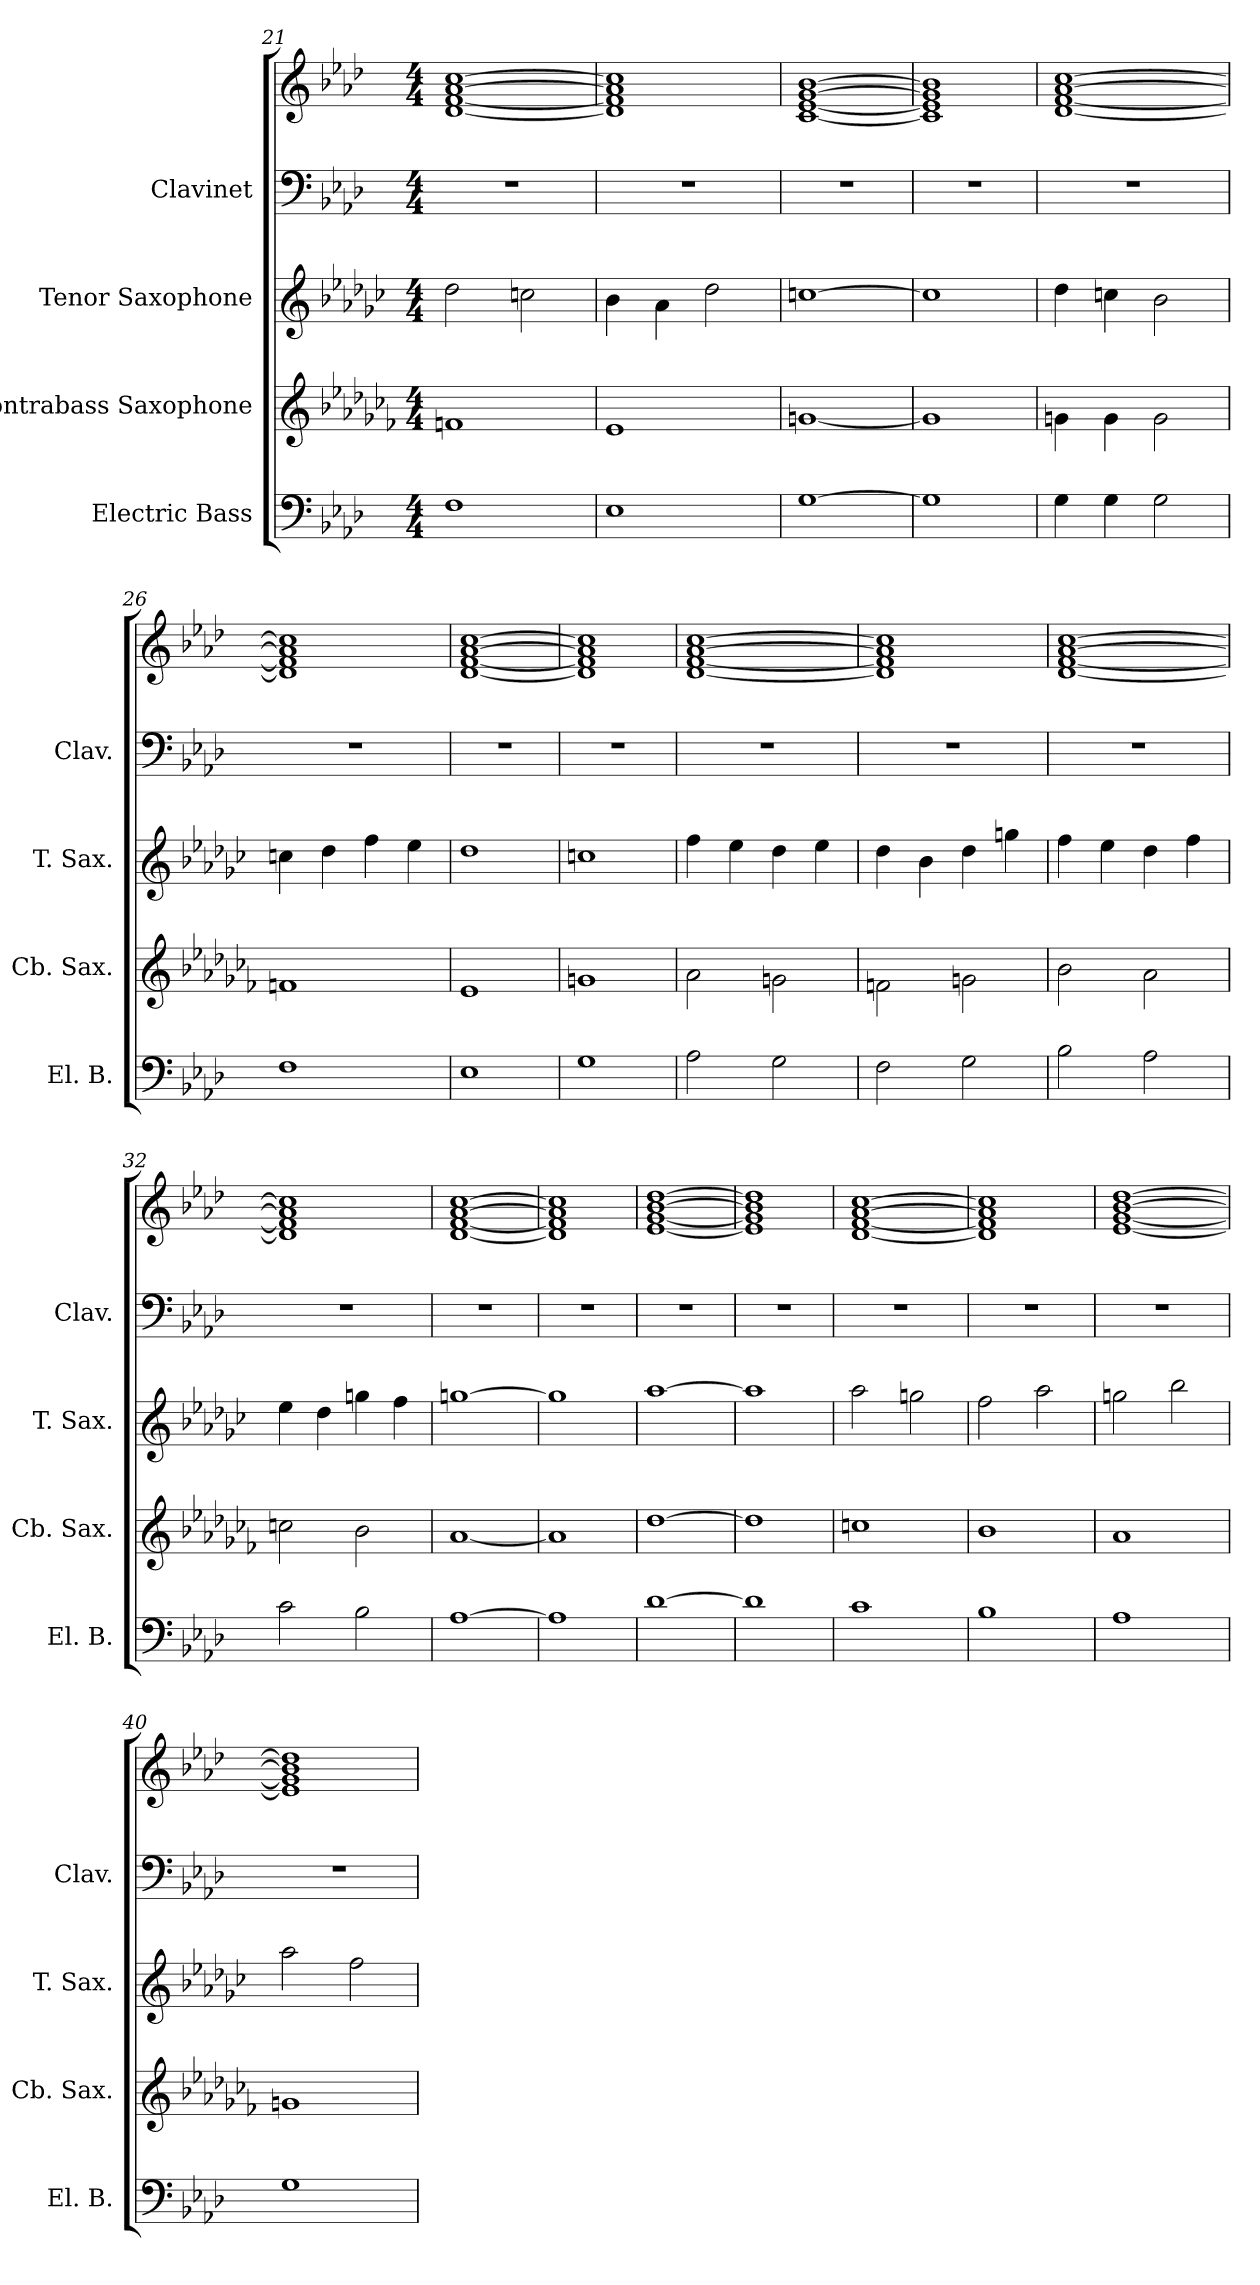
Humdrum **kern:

**kern	**kern	**kern	**kern	**kern
*part4	*part3	*part2	*part1	*part1
*staff5	*staff4	*staff3	*staff2	*staff1
*I"Electric Bass	*I"Contrabass Saxophone	*I"Tenor Saxophone	*I"Clavinet	*
*I'El. B.	*I'Cb. Sax.	*I'T. Sax.	*I'Clav.	*
*clefF4	*clefG2	*clefG2	*clefF4	*clefG2
*ITrd7c12	*ITrd12c21	*ITrd8c14	*	*
*k[b-e-a-d-]	*k[b-e-a-d-g-c-f-]	*k[b-e-a-d-g-c-]	*k[b-e-a-d-]	*k[b-e-a-d-]
*M4/4	*M4/4	*M4/4	*M4/4	*M4/4
=21	=21	=21	=21	=21
1FF	1Fn	2d-\	1r	[1d- [1f [1a- [1cc
.	.	2cn\	.	.
=22	=22	=22	=22	=22
1EE-	1E-	4B-\	1r	1d-] 1f] 1a-] 1cc]
.	.	4A-\	.	.
.	.	2d-\	.	.
=23	=23	=23	=23	=23
[1GG	[1Gn	[1cn	1r	[1c [1e- [1g [1b-
!!LO:PB:g=z
=24	=24	=24	=24	=24
1GG]	1G]	1c]	1r	1c] 1e-] 1g] 1b-]
=25	=25	=25	=25	=25
4GG\	4Gn\	4d-\	1r	[1d- [1f [1a- [1cc
4GG\	4G\	4cn\	.	.
2GG\	2G\	2B-\	.	.
=26	=26	=26	=26	=26
1FF	1Fn	4cn\	1r	1d-] 1f] 1a-] 1cc]
.	.	4d-\	.	.
.	.	4f\	.	.
.	.	4e-\	.	.
=27	=27	=27	=27	=27
1EE-	1E-	1d-	1r	[1d- [1f [1a- [1cc
=28	=28	=28	=28	=28
1GG	1Gn	1cn	1r	1d-] 1f] 1a-] 1cc]
=29	=29	=29	=29	=29
2AA-\	2A-\	4f\	1r	[1d- [1f [1a- [1cc
.	.	4e-\	.	.
2GG\	2Gn\	4d-\	.	.
.	.	4e-\	.	.
=30	=30	=30	=30	=30
2FF\	2Fn\	4d-\	1r	1d-] 1f] 1a-] 1cc]
.	.	4B-\	.	.
2GG\	2Gn\	4d-\	.	.
.	.	4gn\	.	.
=31	=31	=31	=31	=31
2BB-\	2B-\	4f\	1r	[1d- [1f [1a- [1cc
.	.	4e-\	.	.
2AA-\	2A-\	4d-\	.	.
.	.	4f\	.	.
=32	=32	=32	=32	=32
2C\	2cn\	4e-\	1r	1d-] 1f] 1a-] 1cc]
.	.	4d-\	.	.
2BB-\	2B-\	4gn\	.	.
.	.	4f\	.	.
!!LO:LB:g=z
=33	=33	=33	=33	=33
[1AA-	[1A-	[1gn	1r	[1d- [1f [1a- [1cc
=34	=34	=34	=34	=34
1AA-]	1A-]	1g]	1r	1d-] 1f] 1a-] 1cc]
=35	=35	=35	=35	=35
[1D-	[1d-	[1a-	1r	[1e- [1g [1b- [1dd-
=36	=36	=36	=36	=36
1D-]	1d-]	1a-]	1r	1e-] 1g] 1b-] 1dd-]
=37	=37	=37	=37	=37
1C	1cn	2a-\	1r	[1d- [1f [1a- [1cc
.	.	2gn\	.	.
=38	=38	=38	=38	=38
1BB-	1B-	2f\	1r	1d-] 1f] 1a-] 1cc]
.	.	2a-\	.	.
=39	=39	=39	=39	=39
1AA-	1A-	2gn\	1r	[1e- [1g [1b- [1dd-
.	.	2b-\	.	.
=40	=40	=40	=40	=40
1GG	1Gn	2a-\	1r	1e-] 1g] 1b-] 1dd-]
.	.	2f\	.	.
=	=	=	=	=
*-	*-	*-	*-	*-
